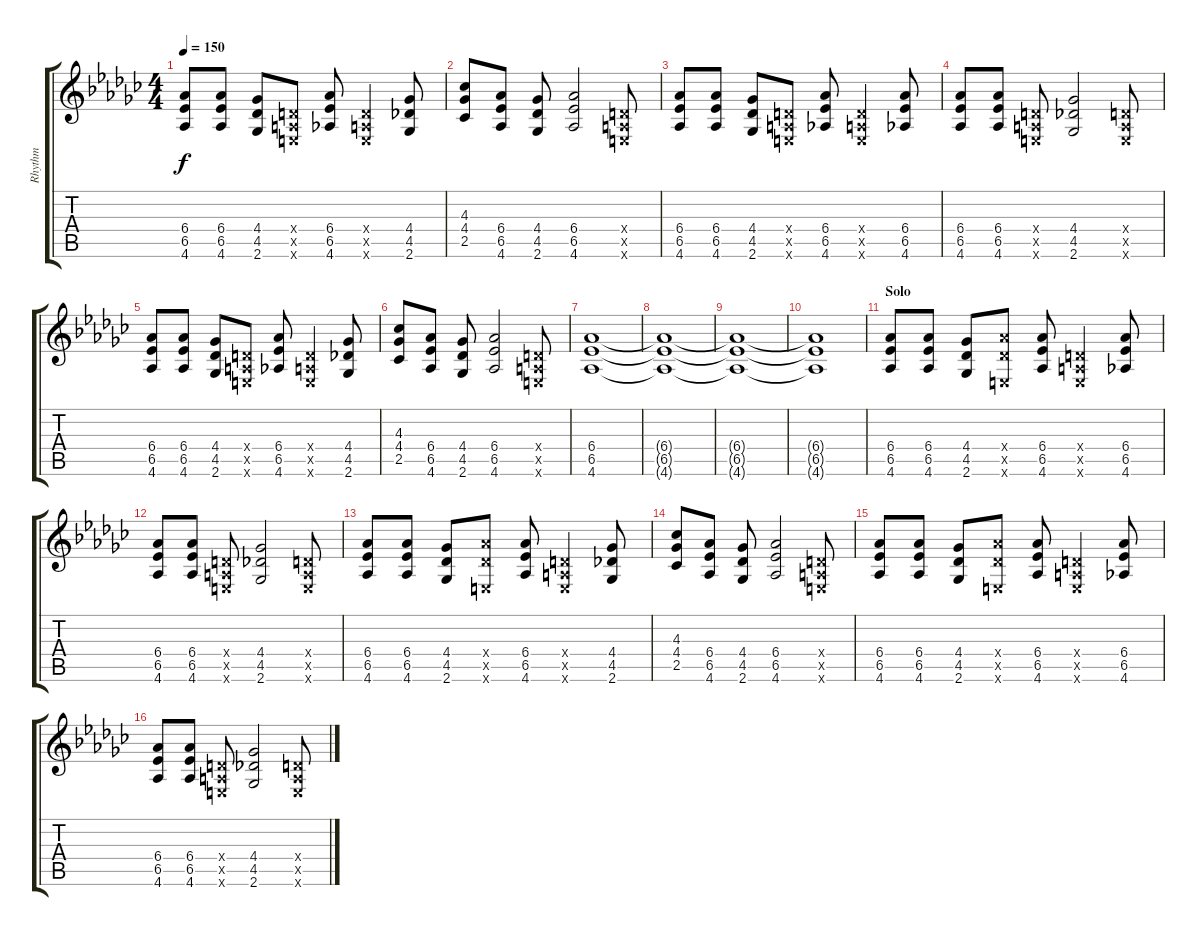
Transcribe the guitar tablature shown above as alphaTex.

\track ("Rhythm" "Rhythm") {instrument distortionguitar}
\staff {score tabs}
\tuning (E4 B3 G3 D3 A2 E2) {hide}
\ts (4 4)
\tempo 150
\clef g2
\ks gb
(6.4 6.5 4.6).8{dy f} (6.4 6.5 4.6).8 (4.4 4.5 2.6).8 (0.4{x} 0.5{x} 0.6{x}).8 (6.4 6.5 4.6).8 (0.4{x} 0.5{x} 0.6{x}).4 (4.4 4.5 2.6).8 |
(4.3 4.4 2.5).8 (6.4 6.5 4.6).8 (4.4 4.5 2.6).8 (6.4 6.5 4.6).2 (0.4{x} 0.5{x} 0.6{x}).8 |
(6.4 6.5 4.6).8 (6.4 6.5 4.6).8 (4.4 4.5 2.6).8 (0.4{x} 0.5{x} 0.6{x}).8 (6.4 6.5 4.6).8 (0.4{x} 0.5{x} 0.6{x}).4 (6.4 6.5 4.6).8 |
(6.4 6.5 4.6).8 (6.4 6.5 4.6).8 (0.4{x} 0.5{x} 0.6{x}).8 (4.4 4.5 2.6).2 (0.4{x} 0.5{x} 0.6{x}).8 |
(6.4 6.5 4.6).8 (6.4 6.5 4.6).8 (4.4 4.5 2.6).8 (0.4{x} 0.5{x} 0.6{x}).8 (6.4 6.5 4.6).8 (0.4{x} 0.5{x} 0.6{x}).4 (4.4 4.5 2.6).8 |
(4.3 4.4 2.5).8 (6.4 6.5 4.6).8 (4.4 4.5 2.6).8 (6.4 6.5 4.6).2 (0.4{x} 0.5{x} 0.6{x}).8 |
(6.4 6.5 4.6).1 |
(6.4{t} 6.5{t} 4.6{t}).1 |
(6.4{t} 6.5{t} 4.6{t}).1 |
(6.4{t} 6.5{t} 4.6{t}).1 |
\section ("" "Solo")
(6.4 6.5 4.6).8 (6.4 6.5 4.6).8 (4.4 4.5 2.6).8 (6.4{x} 4.5{x} 0.6{x}).8 (6.4 6.5 4.6).8 (0.4{x} 0.5{x} 0.6{x}).4 (6.4 6.5 4.6).8 |
(6.4 6.5 4.6).8 (6.4 6.5 4.6).8 (0.4{x} 0.5{x} 0.6{x}).8 (4.4 4.5 2.6).2 (0.4{x} 0.5{x} 0.6{x}).8 |
(6.4 6.5 4.6).8 (6.4 6.5 4.6).8 (4.4 4.5 2.6).8 (6.4{x} 4.5{x} 0.6{x}).8 (6.4 6.5 4.6).8 (0.4{x} 0.5{x} 0.6{x}).4 (4.4 4.5 2.6).8 |
(4.3 4.4 2.5).8 (6.4 6.5 4.6).8 (4.4 4.5 2.6).8 (6.4 6.5 4.6).2 (0.4{x} 0.5{x} 0.6{x}).8 |
(6.4 6.5 4.6).8 (6.4 6.5 4.6).8 (4.4 4.5 2.6).8 (6.4{x} 4.5{x} 0.6{x}).8 (6.4 6.5 4.6).8 (0.4{x} 0.5{x} 0.6{x}).4 (6.4 6.5 4.6).8 |
(6.4 6.5 4.6).8 (6.4 6.5 4.6).8 (0.4{x} 0.5{x} 0.6{x}).8 (4.4 4.5 2.6).2 (0.4{x} 0.5{x} 0.6{x}).8
